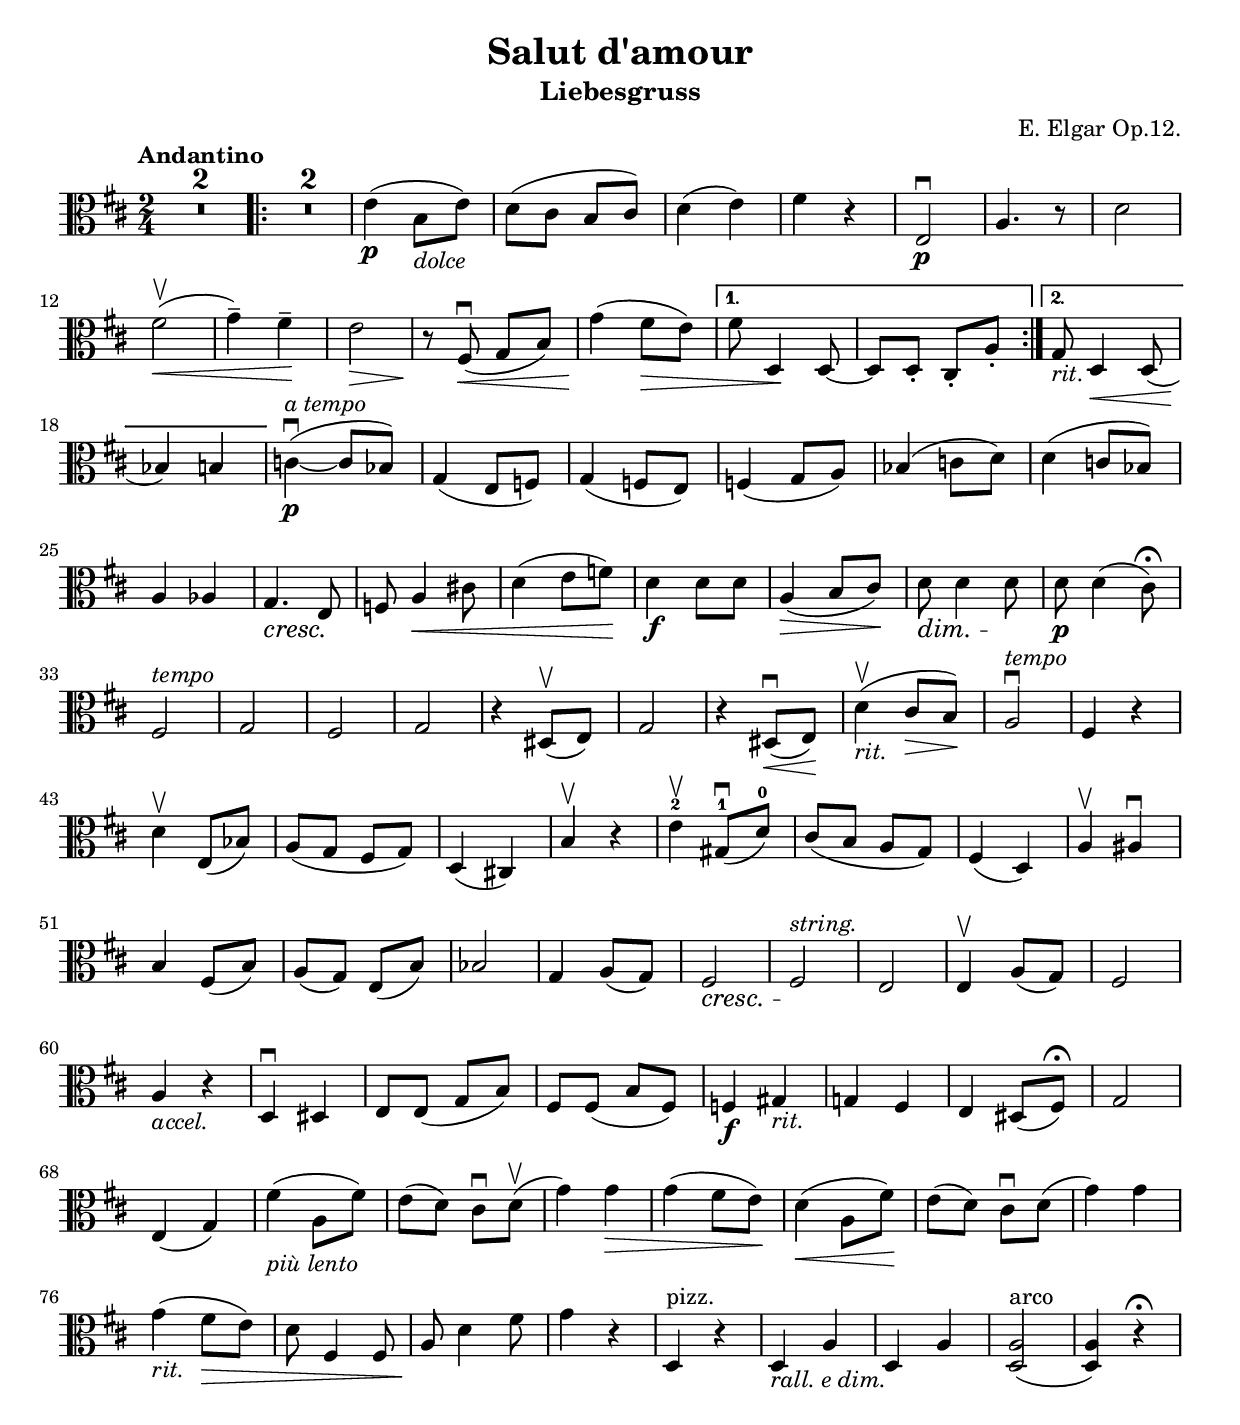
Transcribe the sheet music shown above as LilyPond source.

\version "2.18.2"

\header {
  title = "Salut d'amour"
  subtitle = "Liebesgruss"
  composer = "E. Elgar Op.12."
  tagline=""
}

dolce = \markup { \italic dolce }
rit = \markup { \italic rit. }
a_tempo = \markup { \italic a \italic tempo }
t_tempo = \markup { \italic tempo }
string = \markup { \italic string. }
accel = \markup { \italic accel. }
piu_lento = \markup { \italic più \italic lento }
pizz = \markup {  pizz. }
arco = \markup {  arco }
rall_e_dim = \markup { \italic rall. \italic e \italic dim. }











viola = \relative c' {
  \clef alto
  \key d \major
  \time 2/4
  \tempo "Andantino"
  \set Score.alternativeNumberingStyle = #'numbers
  \compressFullBarRests
  R2*2

  \repeat volta 2 {
    R2*2
    e4\p ( b8_\dolce e8) 
    d8( cis b cis) d4( e) fis r4 e,2\p\downbow a4. r8 d2
    fis2\upbow\<( g4--) fis--\! e2\> r8\! fis,\downbow\<( g b) g'4\!( fis8\> e)
    |
  }
  \alternative {
    { fis8 d,4\! d8~  d d-. cis-. a'-. 
    | }
    { g8_\rit d4\< d8(bes'4) \! b | }
  }
  % 19
  
  c4^\a_tempo_\p\downbow(~ c8 bes) g4(e8 f8) g4( f8 e8) f4(g8 a8)  
  bes4( c8 d) d4( c8 bes) a4 aes g4.\cresc e8 \! f8 a4\< cis!8 
  % 28
  d4( e8 f8)\! d4\f d8 d a4\>( b8 cis)\! d8\dim d4 d8\! d8\p d4( cis8\fermata)
  %tempo
  fis,2^\t_tempo g fis g r4 dis8\upbow( e) g2
  r4 dis8\<\downbow( e)\! d'4_\rit\upbow( cis8\> b)\! 
  %tempo
  a2^\t_tempo\downbow fis4 r4 d'4\upbow e,8( bes')
  a8( g fis g) d4( cis!) b'\upbow r4
  %fs 2
  e-2\upbow  gis,8\downbow-1( d'-0) cis8( b a g)
  fis4( d) a'\upbow ais\downbow b fis8( b) a( g) e( b') bes2 g4 a8( g) fis2\cresc
  fis\!^\string e e4\upbow a8( g) fis2 a4_\accel r d,\downbow dis e8 e( g b)
  fis fis( b fis) f4\f gis_\rit g! fis e4 dis8( fis\fermata)
  g2 e4( g) fis'_\piu_lento( a,8 fis') e8( d) cis\downbow d\upbow( g4) g\> g( fis8 e)\!
  d4\<( a8 fis')\! e8( d) cis\downbow d( g4) g g_\rit( fis8\> e) d8 fis,4 fis8 a8\! d4 fis8 g4 r
  d,^\pizz r d_\rall_e_dim a' d, a' <d, a'>2^\arco( <d a'>4) r4\fermata
  





}

\score {
  \new Staff{
    \set Staff.midiInstrument = #"cello"
    \viola
    
  }
  \layout {
    indent = #0
    \context {
      \Score
      \override SpacingSpanner.base-shortest-duration = #(ly:make-moment 1/16)
    }
  }
  \midi { }
}
